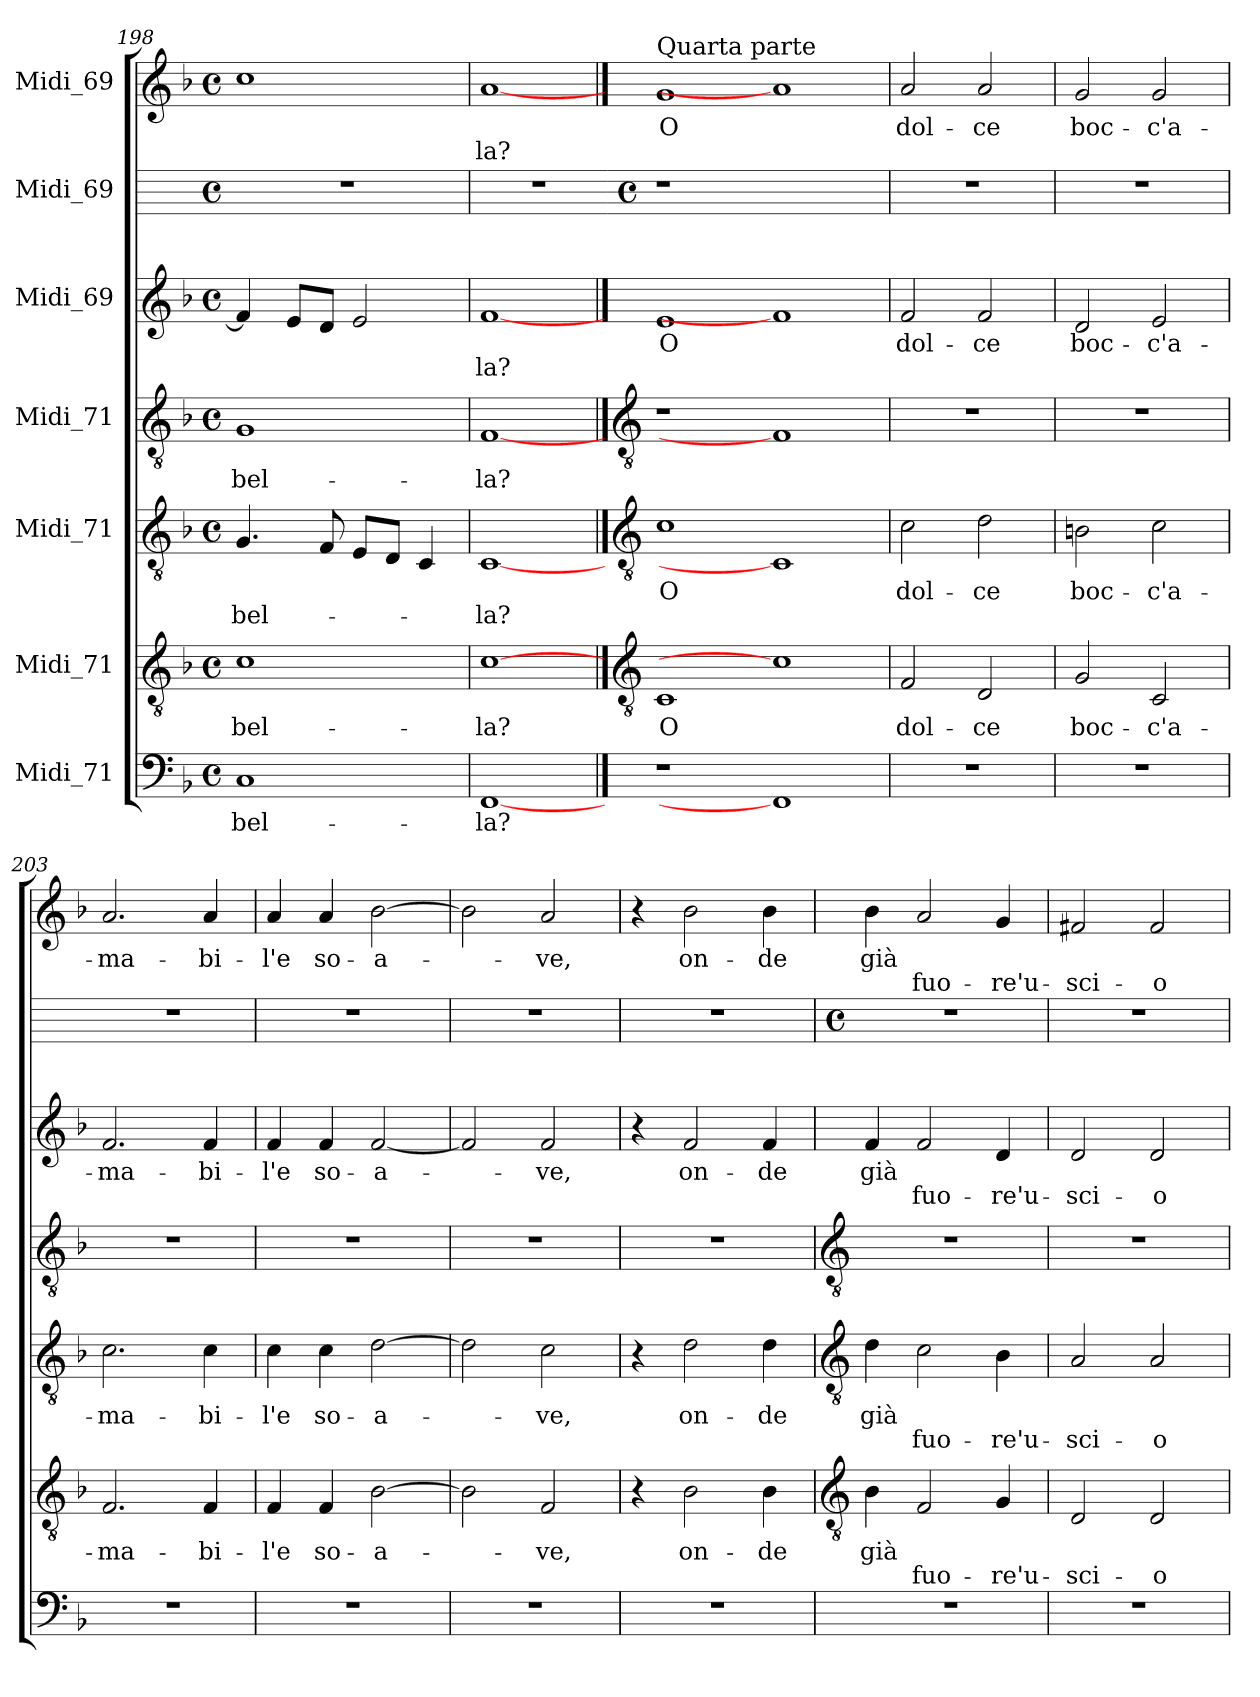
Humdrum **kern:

**kern	**text	**kern	**text	**text	**kern	**text	**text	**kern	**text	**kern	**text	**text	**kern	**kern	**text	**text
*part7	*part7	*part6	*part6	*part6	*part5	*part5	*part5	*part4	*part4	*part3	*part3	*part3	*part2	*part1	*part1	*part1
*staff7	*staff7	*staff6	*staff6	*staff6	*staff5	*staff5	*staff5	*staff4	*staff4	*staff3	*staff3	*staff3	*staff2	*staff1	*staff1	*staff1
*I"Midi_71	*	*I"Midi_71	*	*	*I"Midi_71	*	*	*I"Midi_71	*	*I"Midi_69	*	*	*I"Midi_69	*I"Midi_69	*	*
*clefF4	*	*clefGv2	*	*	*clefGv2	*	*	*clefGv2	*	*clefG2	*	*	*	*clefG2	*	*
*k[b-]	*	*k[b-]	*	*	*k[b-]	*	*	*k[b-]	*	*k[b-]	*	*	*	*k[b-]	*	*
*F:	*	*F:	*	*	*F:	*	*	*F:	*	*F:	*	*	*	*F:	*	*
*M4/4	*	*M4/4	*	*	*M4/4	*	*	*M4/4	*	*M4/4	*	*	*M4/4	*M4/4	*	*
*met(c)	*	*met(c)	*	*	*met(c)	*	*	*met(c)	*	*met(c)	*	*	*met(c)	*met(c)	*	*
=198	=198	=198	=198	=198	=198	=198	=198	=198	=198	=198	=198	=198	=198	=198	=198	=198
!	!LO:LY:b	!	!LO:LY:b	!	!	!	!LO:LY:b	!	!LO:LY:b	!	!	!	!	!	!	!
1C	bel-	1c	bel-	.	4.G	.	bel-	1G	bel-	4f]	.	.	1r	1cc	.	.
.	.	.	.	.	.	.	.	.	.	8eL	.	.	.	.	.	.
.	.	.	.	.	8F	.	.	.	.	8dJ	.	.	.	.	.	.
.	.	.	.	.	8EL	.	.	.	.	2e	.	.	.	.	.	.
.	.	.	.	.	8DJ	.	.	.	.	.	.	.	.	.	.	.
.	.	.	.	.	4C	.	.	.	.	.	.	.	.	.	.	.
=199	=199	=199	=199	=199	=199	=199	=199	=199	=199	=199	=199	=199	=199	=199	=199	=199
!	!LO:LY:b	!	!LO:LY:b	!	!	!	!LO:LY:b	!	!LO:LY:b	!	!	!LO:LY:b	!	!	!	!LO:LY:b
[1FF	-la?	[1c	-la?	.	[1C	.	-la?	[1F	-la?	[1f	.	-la?	1r	[1a	.	-la?
!!LO:LB:g=z
==200	==200	==200	==200	==200	==200	==200	==200	==200	==200	==200	==200	==200	=200	==200	==200	==200
*	*	*clefGv2	*	*	*clefGv2	*	*	*clefGv2	*	*	*	*	*	*	*	*
*	*	*	*	*	*	*	*	*	*	*	*	*	*M4/4	*	*	*
*	*	*	*	*	*	*	*	*	*	*	*	*	*met(c)	*	*	*
!	!	!	!	!	!	!	!	!	!	!	!	!	!	!LO:TX:a:t=Quarta parte	!	!
!	!	!	!LO:LY:b	!	!	!LO:LY:b	!	!	!	!	!LO:LY:b	!	!	!	!LO:LY:b	!
1r	.	1C	O	.	1c	O	.	1r	.	1e	O	.	1r	1g	O	.
1FF]	.	1c]	.	.	1C]	.	.	1F]	.	1f]	.	.	1ryy	1a]	.	.
=201	=201	=201	=201	=201	=201	=201	=201	=201	=201	=201	=201	=201	=201	=201	=201	=201
!	!	!	!LO:LY:b	!	!	!LO:LY:b	!	!	!	!	!LO:LY:b	!	!	!	!LO:LY:b	!
1r	.	2F	dol-	.	2c	dol-	.	1r	.	2f	dol-	.	1r	2a	dol-	.
!	!	!	!LO:LY:b	!	!	!LO:LY:b	!	!	!	!	!LO:LY:b	!	!	!	!LO:LY:b	!
.	.	2D	-ce	.	2d	-ce	.	.	.	2f	-ce	.	.	2a	-ce	.
=202	=202	=202	=202	=202	=202	=202	=202	=202	=202	=202	=202	=202	=202	=202	=202	=202
!	!	!	!LO:LY:b	!	!	!LO:LY:b	!	!	!	!	!LO:LY:b	!	!	!	!LO:LY:b	!
1r	.	2G	boc-	.	2Bn	boc-	.	1r	.	2d	boc-	.	1r	2g	boc-	.
!	!	!	!LO:LY:b	!	!	!LO:LY:b	!	!	!	!	!LO:LY:b	!	!	!	!LO:LY:b	!
.	.	2C	-c'a-	.	2c	-c'a-	.	.	.	2e	-c'a-	.	.	2g	-c'a-	.
=203	=203	=203	=203	=203	=203	=203	=203	=203	=203	=203	=203	=203	=203	=203	=203	=203
!	!	!	!LO:LY:b	!	!	!LO:LY:b	!	!	!	!	!LO:LY:b	!	!	!	!LO:LY:b	!
1r	.	2.F	-ma-	.	2.c	-ma-	.	1r	.	2.f	-ma-	.	1r	2.a	-ma-	.
!	!	!	!LO:LY:b	!	!	!LO:LY:b	!	!	!	!	!LO:LY:b	!	!	!	!LO:LY:b	!
.	.	4F	-bi-	.	4c	-bi-	.	.	.	4f	-bi-	.	.	4a	-bi-	.
=204	=204	=204	=204	=204	=204	=204	=204	=204	=204	=204	=204	=204	=204	=204	=204	=204
!	!	!	!LO:LY:b	!	!	!LO:LY:b	!	!	!	!	!LO:LY:b	!	!	!	!LO:LY:b	!
1r	.	4F	-l'e	.	4c	-l'e	.	1r	.	4f	-l'e	.	1r	4a	-l'e	.
!	!	!	!LO:LY:b	!	!	!LO:LY:b	!	!	!	!	!LO:LY:b	!	!	!	!LO:LY:b	!
.	.	4F	so-	.	4c	so-	.	.	.	4f	so-	.	.	4a	so-	.
!	!	!	!LO:LY:b	!	!	!LO:LY:b	!	!	!	!	!LO:LY:b	!	!	!	!LO:LY:b	!
.	.	[2B-	-a-	.	[2d	-a-	.	.	.	[2f	-a-	.	.	[2b-	-a-	.
=205	=205	=205	=205	=205	=205	=205	=205	=205	=205	=205	=205	=205	=205	=205	=205	=205
1r	.	2B-]	.	.	2d]	.	.	1r	.	2f]	.	.	1r	2b-]	.	.
!	!	!	!LO:LY:b	!	!	!LO:LY:b	!	!	!	!	!LO:LY:b	!	!	!	!LO:LY:b	!
.	.	2F	-ve,	.	2c	-ve,	.	.	.	2f	-ve,	.	.	2a	-ve,	.
=206	=206	=206	=206	=206	=206	=206	=206	=206	=206	=206	=206	=206	=206	=206	=206	=206
1r	.	4r	.	.	4r	.	.	1r	.	4r	.	.	1r	4r	.	.
!	!	!	!LO:LY:b	!	!	!LO:LY:b	!	!	!	!	!LO:LY:b	!	!	!	!LO:LY:b	!
.	.	2B-	on-	.	2d	on-	.	.	.	2f	on-	.	.	2b-	on-	.
!	!	!	!LO:LY:b	!	!	!LO:LY:b	!	!	!	!	!LO:LY:b	!	!	!	!LO:LY:b	!
.	.	4B-	-de	.	4d	-de	.	.	.	4f	-de	.	.	4b-	-de	.
!!LO:LB:g=z
=207	=207	=207	=207	=207	=207	=207	=207	=207	=207	=207	=207	=207	=207	=207	=207	=207
*	*	*clefGv2	*	*	*clefGv2	*	*	*clefGv2	*	*	*	*	*	*	*	*
*	*	*	*	*	*	*	*	*	*	*	*	*	*M4/4	*	*	*
*	*	*	*	*	*	*	*	*	*	*	*	*	*met(c)	*	*	*
!	!	!	!LO:LY:b	!	!	!LO:LY:b	!	!	!	!	!LO:LY:b	!	!	!	!LO:LY:b	!
1r	.	4B-	già	.	4d	già	.	1r	.	4f	già	.	1r	4b-	già	.
!	!	!	!	!LO:LY:b	!	!	!LO:LY:b	!	!	!	!	!LO:LY:b	!	!	!	!LO:LY:b
.	.	2F	.	fuo-	2c	.	fuo-	.	.	2f	.	fuo-	.	2a	.	fuo-
!	!	!	!	!LO:LY:b	!	!	!LO:LY:b	!	!	!	!	!LO:LY:b	!	!	!	!LO:LY:b
.	.	4G	.	-re'u-	4B-	.	-re'u-	.	.	4d	.	-re'u-	.	4g	.	-re'u-
=208	=208	=208	=208	=208	=208	=208	=208	=208	=208	=208	=208	=208	=208	=208	=208	=208
!	!	!	!	!LO:LY:b	!	!	!LO:LY:b	!	!	!	!	!LO:LY:b	!	!	!	!LO:LY:b
1r	.	2D	.	-sci-	2A	.	-sci-	1r	.	2d	.	-sci-	1r	2f#X	.	-sci-
!	!	!	!	!LO:LY:b	!	!	!LO:LY:b	!	!	!	!	!LO:LY:b	!	!	!	!LO:LY:b
.	.	2D	.	-o	2A	.	-o	.	.	2d	.	-o	.	2f#	.	-o
=	=	=	=	=	=	=	=	=	=	=	=	=	=	=	=	=
*-	*-	*-	*-	*-	*-	*-	*-	*-	*-	*-	*-	*-	*-	*-	*-	*-
